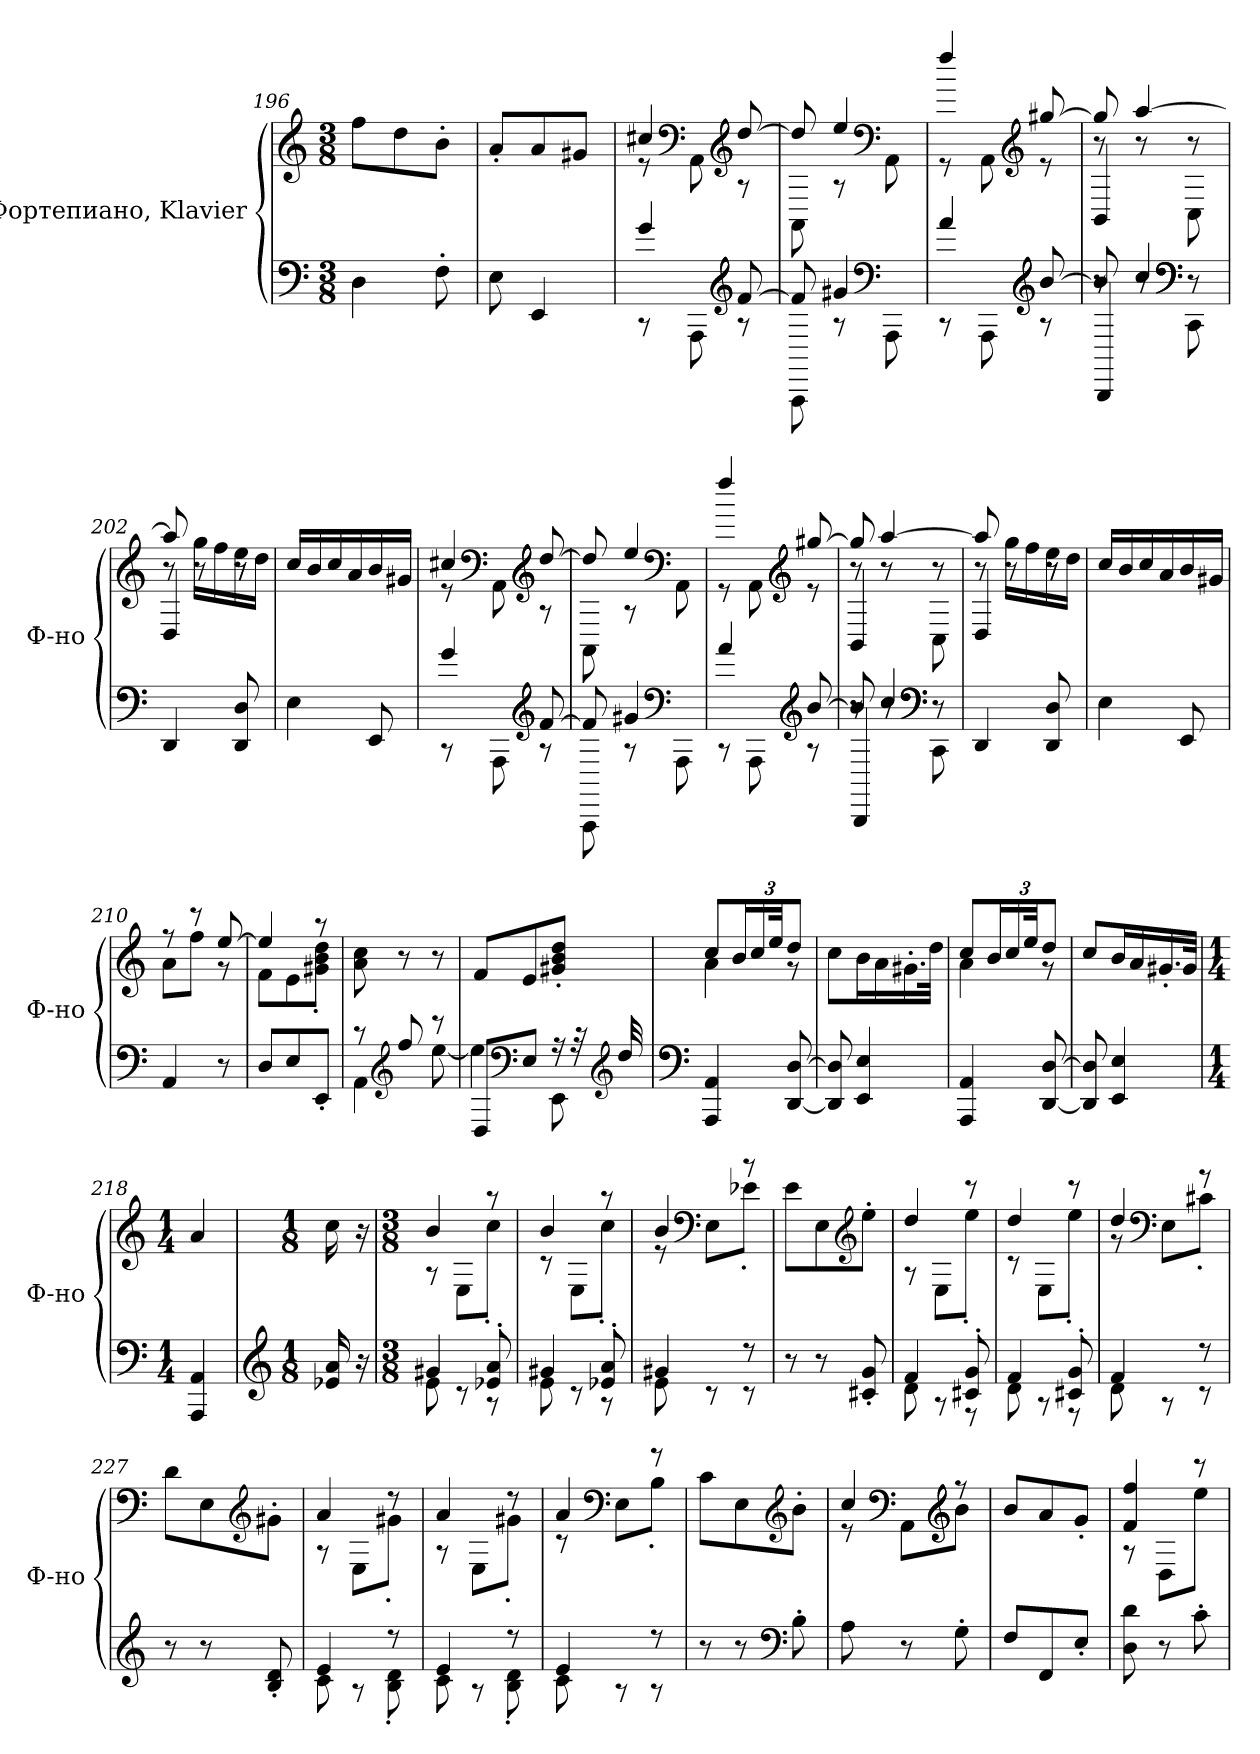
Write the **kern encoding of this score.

**kern	**kern
*part1	*part1
*staff2	*staff1
*I"Фортепиано, Klavier	*
*I'Ф-но	*
*clefF4	*clefG2
*k[]	*k[]
*M3/8	*M3/8
=196	=196
4D\	8ff\L
.	8dd\
8F'\	8b'\J
=197	=197
8E\	8a'/L
4EE/	8a/
.	8g#X/J
=198	=198
*^	*^
4g/	8r	4cc#X/	8r
*	*	*clefF4	*
.	8AAA\	.	8AA\
*clefG2	*	*clefG2	*
[8f/	8r	[8dd/	8r
=199	=199	=199	=199
8f/]	8AAA\	8dd/]	8AA\
4g#X/	8r	4ee/	8r
*clefF4	*	*clefF4	*
.	8AAA\	.	8AA\
=200	=200	=200	=200
4a/	8r	4ff/	8r
.	8AAA\	.	8AA\
*clefG2	*	*clefG2	*
[8b/	8r	[8gg#X/	8r
!!LO:LB:g=z
=201	=201	=201	=201
*	*^	*	*^
8b/]	8r	4BBB/	8gg#/]	8r	4BB/
4cc/	8r	.	[4aa/	8r	.
*clefF4	*	*	*	*	*
.	8CC\	8r	.	8C\	8r
*v	*v	*v	*	*	*
=202	=202	=202	=202
4DD/	8aa/]	8r	4D/
.	8r	16gg\LL	.
.	.	16ff\	.
8DD/ 8D/	8r	16ee\	8r
.	.	16dd\JJ	.
*	*v	*v	*v
=203	=203
4E\	16cc/LL
.	16b/
.	16cc/
.	16a/
8EE/	16b/
.	16g#X/JJ
=204	=204
*^	*^
4g/	8r	4cc#X/	8r
*	*	*clefF4	*
.	8AAA\	.	8AA\
*clefG2	*	*clefG2	*
[8f/	8r	[8dd/	8r
=205	=205	=205	=205
8f/]	8AAA\	8dd/]	8AA\
4g#X/	8r	4ee/	8r
*clefF4	*	*clefF4	*
.	8AAA\	.	8AA\
=206	=206	=206	=206
4a/	8r	4ff/	8r
.	8AAA\	.	8AA\
*clefG2	*	*clefG2	*
[8b/	8r	[8gg#X/	8r
!!LO:LB:g=z
=207	=207	=207	=207
*	*^	*	*^
8b/]	8r	4BBB/	8gg#/]	8r	4BB/
4cc/	8r	.	[4aa/	8r	.
*clefF4	*	*	*	*	*
.	8CC\	8r	.	8C\	8r
*v	*v	*v	*	*	*
=208	=208	=208	=208
4DD/	8aa/]	8r	4D/
.	8r	16gg\LL	.
.	.	16ff\	.
8DD/ 8D/	8r	16ee\	8r
.	.	16dd\JJ	.
*	*v	*v	*v
=209	=209
4E\	16cc/LL
.	16b/
.	16cc/
.	16a/
8EE/	16b/
.	16g#X/JJ
=210	=210
*	*^
4AA/	8r	8a\L
.	8r	8ff\J
8r	[8ee/	8r
=211	=211	=211
8D/L	4ee/]	8f\L
8E/	.	8e\
8EE'/J	8r	8g#X\' 8b\' 8dd\'J
*	*v	*v
=212	=212
*^	*
8r	4AA\	8a\ 8cc\
*clefG2	*	*
8ff/	.	8r
8r	[8ee\	8r
!!LO:LB:g=z
=213	=213	=213
8D/L	4ee\]	8f/L
*clefF4	*	*
8E/J	.	8e/
16r	8EE\	8g#X/' 8b/' 8dd/'J
32r	.	.
*clefG2	*	*
32dd/	.	.
*v	*v	*
=214	=214
*clefF4	*
*	*^
4AAA/ 4AA/	8cc/L	4a\
.	16b/L	.
*	*Xbrackettup	*
.	24cc/	.
.	48ee/JK	.
[8DD/ [8D/	8dd/J	8r
*	*v	*v
=215	=215
8DD/] 8D/]	8cc\L
4EE/ 4E/	16b\L
.	16a\
.	16.g#X'\
.	32dd\JJk
=216	=216
*	*^
4AAA/ 4AA/	8cc/L	4a\
.	16b/L	.
.	24cc/	.
.	48ee/JK	.
[8DD/ [8D/	8dd/J	8r
*	*v	*v
=217	=217
8DD/] 8D/]	8cc/L
4EE/ 4E/	16b/L
.	16a/
.	16.g#X'/
.	32g#/JJk
=218	=218
*M1/4	*M1/4
4AAA/ 4AA/	4a/
!!LO:PB:g=z
=219	=219
*clefG2	*
*M1/8	*M1/8
16e-X/ 16a/	16cc\
16r	16r
=220	=220
*M3/8	*M3/8
*^	*^
4g#X/	8e\	4b/	8r
.	8r	.	8E\L
8e-X/' 8a/'	8r	8r	8cc'\J
=221	=221	=221	=221
4g#X/	8e\	4b/	8r
.	8r	.	8E\L
8e-X/' 8a/'	8r	8r	8cc'\J
=222	=222	=222	=222
4g#X/	8e\	4b/	8r
*	*	*clefF4	*
.	8r	.	8E\L
8r	8r	8r	8e-X'\J
*v	*v	*	*
*	*v	*v
=223	=223
8r	8e\L
8r	8E\
*	*clefG2
8c#X/' 8g/'	8ee'\J
=224	=224
*^	*^
4f/	8d\	4dd/	8r
.	8r	.	8E\L
8c#X/' 8g/'	8r	8r	8ee'\J
=225	=225	=225	=225
4f/	8d\	4dd/	8r
.	8r	.	8E\L
8c#X/' 8g/'	8r	8r	8ee'\J
!!LO:LB:g=z	!!
=226	=226	=226	=226
4f/	8d\	4dd/	8r
*	*	*clefF4	*
.	8r	.	8E\L
8r	8r	8r	8c#X'\J
*v	*v	*	*
*	*v	*v
=227	=227
8r	8d\L
8r	8E\
*	*clefG2
8B/' 8d/'	8g#X'\J
=228	=228
*^	*^
4e/	8c\	4a/	8r
.	8r	.	8E\L
8r	8B\' 8d\'	8r	8g#X'\J
=229	=229	=229	=229
4e/	8c\	4a/	8r
.	8r	.	8E\L
8r	8B\' 8d\'	8r	8g#X'\J
=230	=230	=230	=230
4e/	8c\	4a/	8r
*	*	*clefF4	*
.	8r	.	8E\L
8r	8r	8r	8B'\J
*v	*v	*	*
*	*v	*v
=231	=231
8r	8c\L
8r	8E\
*clefF4	*clefG2
8B'\	8b'\J
=232	=232
*	*^
8A\	4cc/	8r
*	*clefF4	*
8r	.	8AA\L
*	*clefG2	*
8G'\	8r	8b\J
*	*v	*v
!!LO:LB:g=z
=233	=233
8F/L	8b/L
8FF/	8a/
8E'/J	8g'/J
=234	=234
*	*^
8D\ 8d\	4f/ 4ff/	8r
8r	.	8D\L
8c'\	8r	8ee\J
*	*v	*v
=	=
*-	*-
